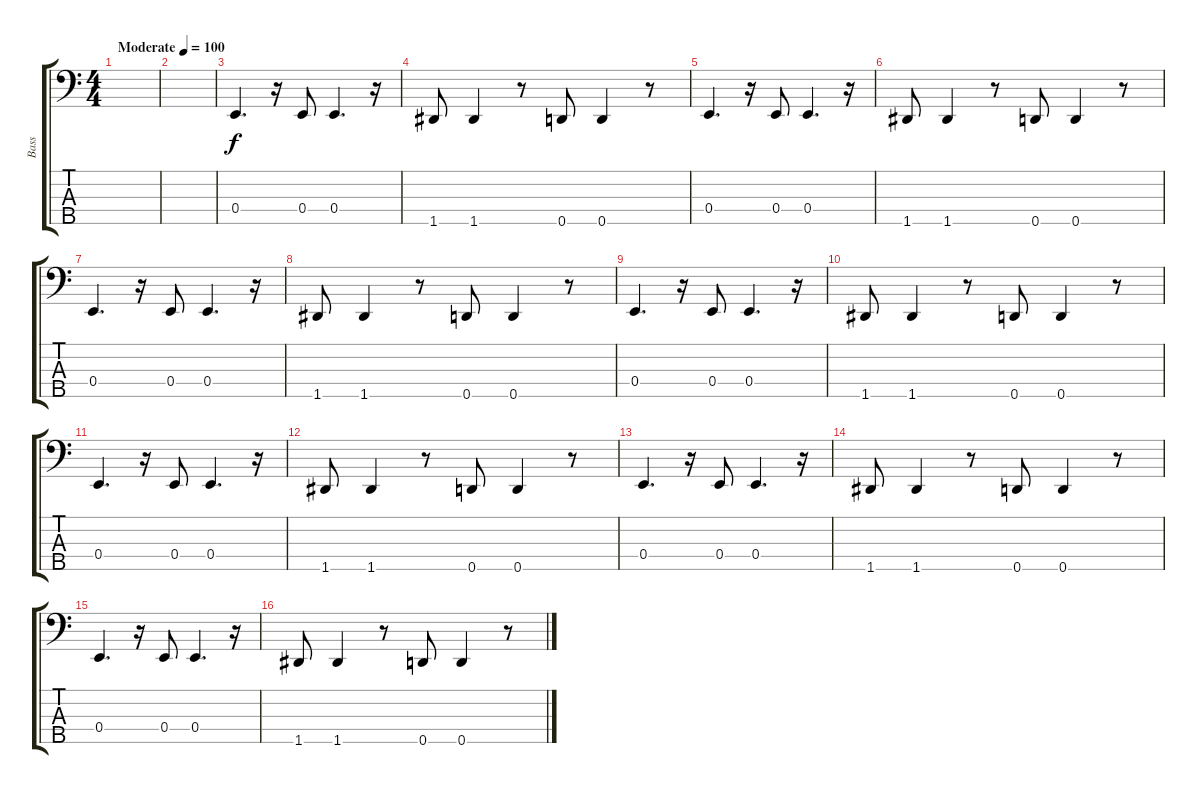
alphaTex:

\track ("Bass" "Bass") {instrument electricbassfinger}
\staff {score tabs}
\tuning (G2 D2 A1 E1 D1) {hide}
\ts (4 4)
\tempo (100 "Moderate")
\clef f4
\ks c
|
|
0.4.4{d} r.16 0.4.8 0.4.4{d} r.16 |
1.5.8 1.5.4 r.8 0.5.8 0.5.4 r.8 |
0.4.4{d} r.16 0.4.8 0.4.4{d} r.16 |
1.5.8 1.5.4 r.8 0.5.8 0.5.4 r.8 |
0.4.4{d} r.16 0.4.8 0.4.4{d} r.16 |
1.5.8 1.5.4 r.8 0.5.8 0.5.4 r.8 |
0.4.4{d} r.16 0.4.8 0.4.4{d} r.16 |
1.5.8 1.5.4 r.8 0.5.8 0.5.4 r.8 |
0.4.4{d} r.16 0.4.8 0.4.4{d} r.16 |
1.5.8 1.5.4 r.8 0.5.8 0.5.4 r.8 |
0.4.4{d} r.16 0.4.8 0.4.4{d} r.16 |
1.5.8 1.5.4 r.8 0.5.8 0.5.4 r.8 |
0.4.4{d} r.16 0.4.8 0.4.4{d} r.16 |
1.5.8 1.5.4 r.8 0.5.8 0.5.4 r.8
